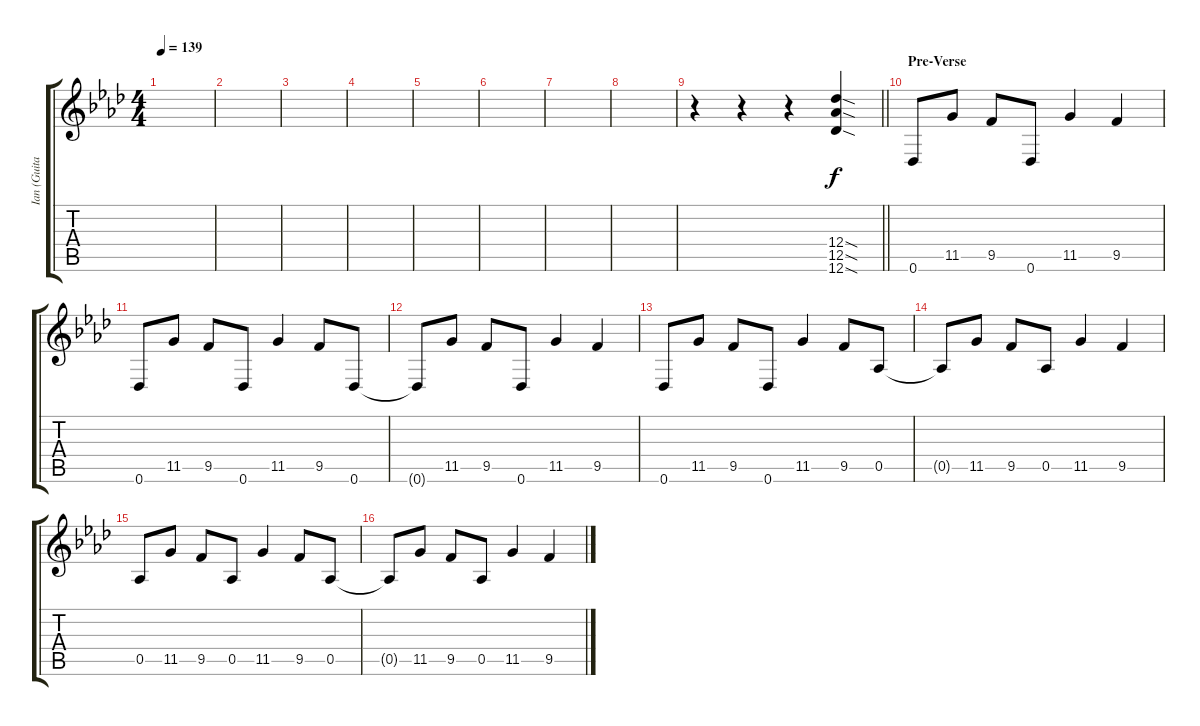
\track ("Ian (Guitar 1)" "Ian (Guita") {instrument overdrivenguitar}
\staff {score tabs}
\tuning (Eb4 Bb3 Gb3 Db3 Ab2 Db2) {hide}
\ts (4 4)
\tempo 139
\clef g2
\ks ab
|
|
|
|
|
|
|
|
\barLineRight lightlight
r.4 r.4 r.4 (12.4{sod} 12.5{sod} 12.6{sod}).4 |
\section ("" "Pre-Verse")
0.6.8 11.5.8 9.5.8 0.6.8 11.5.4 9.5.4 |
0.6.8 11.5.8 9.5.8 0.6.8 11.5.4 9.5.8 0.6.8 |
0.6{t}.8 11.5.8 9.5.8 0.6.8 11.5.4 9.5.4 |
0.6.8 11.5.8 9.5.8 0.6.8 11.5.4 9.5.8 0.5.8 |
0.5{t}.8 11.5.8 9.5.8 0.5.8 11.5.4 9.5.4 |
0.5.8 11.5.8 9.5.8 0.5.8 11.5.4 9.5.8 0.5.8 |
0.5{t}.8 11.5.8 9.5.8 0.5.8 11.5.4 9.5.4
